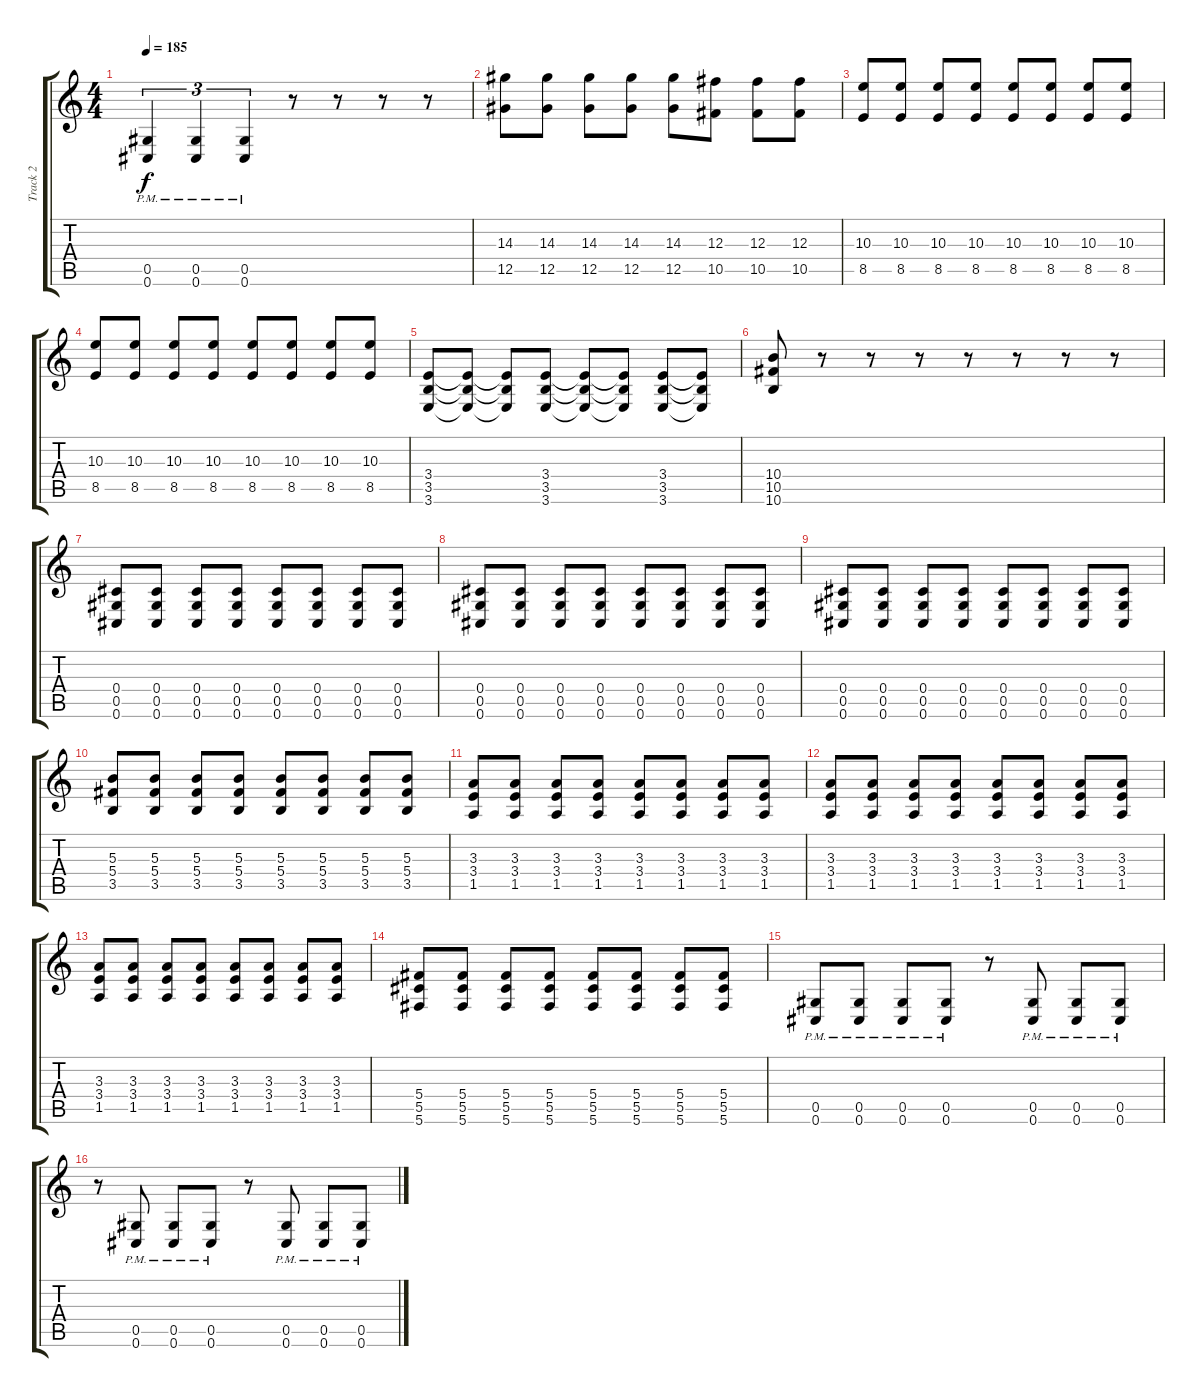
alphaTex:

\track ("Track 2" "Track 2") {instrument distortionguitar}
\staff {score tabs}
\tuning (Eb4 Bb3 Gb3 Db3 Ab2 Db2) {hide}
\ts (4 4)
\tempo 185
\clef g2
\ks c
(0.5{pm} 0.6{pm}).4{tu (3 2) dy f} (0.5{pm} 0.6{pm}).4{tu (3 2)} (0.5{pm} 0.6{pm}).4{tu (3 2)} r.8 r.8 r.8 r.8 |
(14.3 12.5).8 (14.3 12.5).8 (14.3 12.5).8 (14.3 12.5).8 (14.3 12.5).8 (12.3 10.5).8 (12.3 10.5).8 (12.3 10.5).8 |
(10.3 8.5).8 (10.3 8.5).8 (10.3 8.5).8 (10.3 8.5).8 (10.3 8.5).8 (10.3 8.5).8 (10.3 8.5).8 (10.3 8.5).8 |
(10.3 8.5).8 (10.3 8.5).8 (10.3 8.5).8 (10.3 8.5).8 (10.3 8.5).8 (10.3 8.5).8 (10.3 8.5).8 (10.3 8.5).8 |
(3.4 3.5 3.6).8 (3.4{t} 3.5{t} 3.6{t}).8 (3.4{t} 3.5{t} 3.6{t}).8 (3.4 3.5 3.6).8 (3.4{t} 3.5{t} 3.6{t}).8 (3.4{t} 3.5{t} 3.6{t}).8 (3.4 3.5 3.6).8 (3.4{t} 3.5{t} 3.6{t}).8 |
(10.4 10.5 10.6).8 r.8 r.8 r.8 r.8 r.8 r.8 r.8 |
(0.4 0.5 0.6).8 (0.4 0.5 0.6).8 (0.4 0.5 0.6).8 (0.4 0.5 0.6).8 (0.4 0.5 0.6).8 (0.4 0.5 0.6).8 (0.4 0.5 0.6).8 (0.4 0.5 0.6).8 |
(0.4 0.5 0.6).8 (0.4 0.5 0.6).8 (0.4 0.5 0.6).8 (0.4 0.5 0.6).8 (0.4 0.5 0.6).8 (0.4 0.5 0.6).8 (0.4 0.5 0.6).8 (0.4 0.5 0.6).8 |
(0.4 0.5 0.6).8 (0.4 0.5 0.6).8 (0.4 0.5 0.6).8 (0.4 0.5 0.6).8 (0.4 0.5 0.6).8 (0.4 0.5 0.6).8 (0.4 0.5 0.6).8 (0.4 0.5 0.6).8 |
(5.3 5.4 3.5).8 (5.3 5.4 3.5).8 (5.3 5.4 3.5).8 (5.3 5.4 3.5).8 (5.3 5.4 3.5).8 (5.3 5.4 3.5).8 (5.3 5.4 3.5).8 (5.3 5.4 3.5).8 |
(3.3 3.4 1.5).8 (3.3 3.4 1.5).8 (3.3 3.4 1.5).8 (3.3 3.4 1.5).8 (3.3 3.4 1.5).8 (3.3 3.4 1.5).8 (3.3 3.4 1.5).8 (3.3 3.4 1.5).8 |
(3.3 3.4 1.5).8 (3.3 3.4 1.5).8 (3.3 3.4 1.5).8 (3.3 3.4 1.5).8 (3.3 3.4 1.5).8 (3.3 3.4 1.5).8 (3.3 3.4 1.5).8 (3.3 3.4 1.5).8 |
(3.3 3.4 1.5).8 (3.3 3.4 1.5).8 (3.3 3.4 1.5).8 (3.3 3.4 1.5).8 (3.3 3.4 1.5).8 (3.3 3.4 1.5).8 (3.3 3.4 1.5).8 (3.3 3.4 1.5).8 |
(5.4 5.5 5.6).8 (5.4 5.5 5.6).8 (5.4 5.5 5.6).8 (5.4 5.5 5.6).8 (5.4 5.5 5.6).8 (5.4 5.5 5.6).8 (5.4 5.5 5.6).8 (5.4 5.5 5.6).8 |
(0.5{pm} 0.6{pm}).8 (0.5{pm} 0.6{pm}).8 (0.5{pm} 0.6{pm}).8 (0.5{pm} 0.6{pm}).8 r.8 (0.5{pm} 0.6{pm}).8 (0.5{pm} 0.6{pm}).8 (0.5{pm} 0.6{pm}).8 |
r.8 (0.5{pm} 0.6{pm}).8 (0.5{pm} 0.6{pm}).8 (0.5{pm} 0.6{pm}).8 r.8 (0.5{pm} 0.6{pm}).8 (0.5{pm} 0.6{pm}).8 (0.5{pm} 0.6{pm}).8
